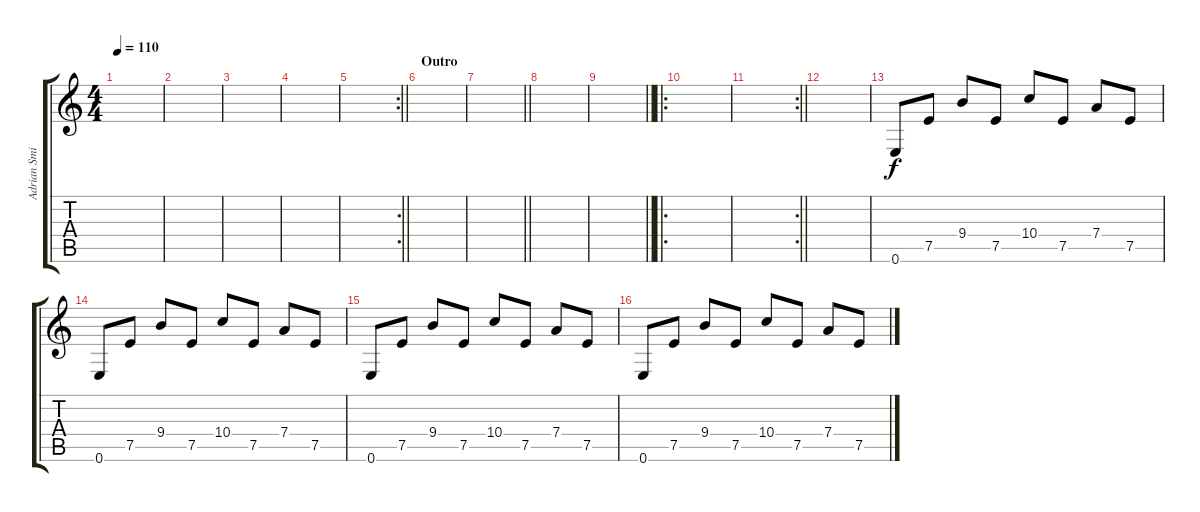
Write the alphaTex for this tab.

\track ("Adrian Smith (Clean)" "Adrian Smi") {instrument electricguitarclean}
\staff {score tabs}
\tuning (E4 B3 G3 D3 A2 E2) {hide}
\ts (4 4)
\tempo 110
\clef g2
\ks c
|
|
|
|
\rc 2
\barLineRight lightlight
|
\section ("" "Outro")
|
\barLineRight lightlight
|
|
\barLineRight lightlight
|
\ro
|
\rc 2
\barLineRight lightlight
|
|
0.6.8 7.5.8 9.4.8 7.5.8 10.4.8 7.5.8 7.4.8 7.5.8 |
0.6.8 7.5.8 9.4.8 7.5.8 10.4.8 7.5.8 7.4.8 7.5.8 |
0.6.8 7.5.8 9.4.8 7.5.8 10.4.8 7.5.8 7.4.8 7.5.8 |
0.6.8 7.5.8 9.4.8 7.5.8 10.4.8 7.5.8 7.4.8 7.5.8
